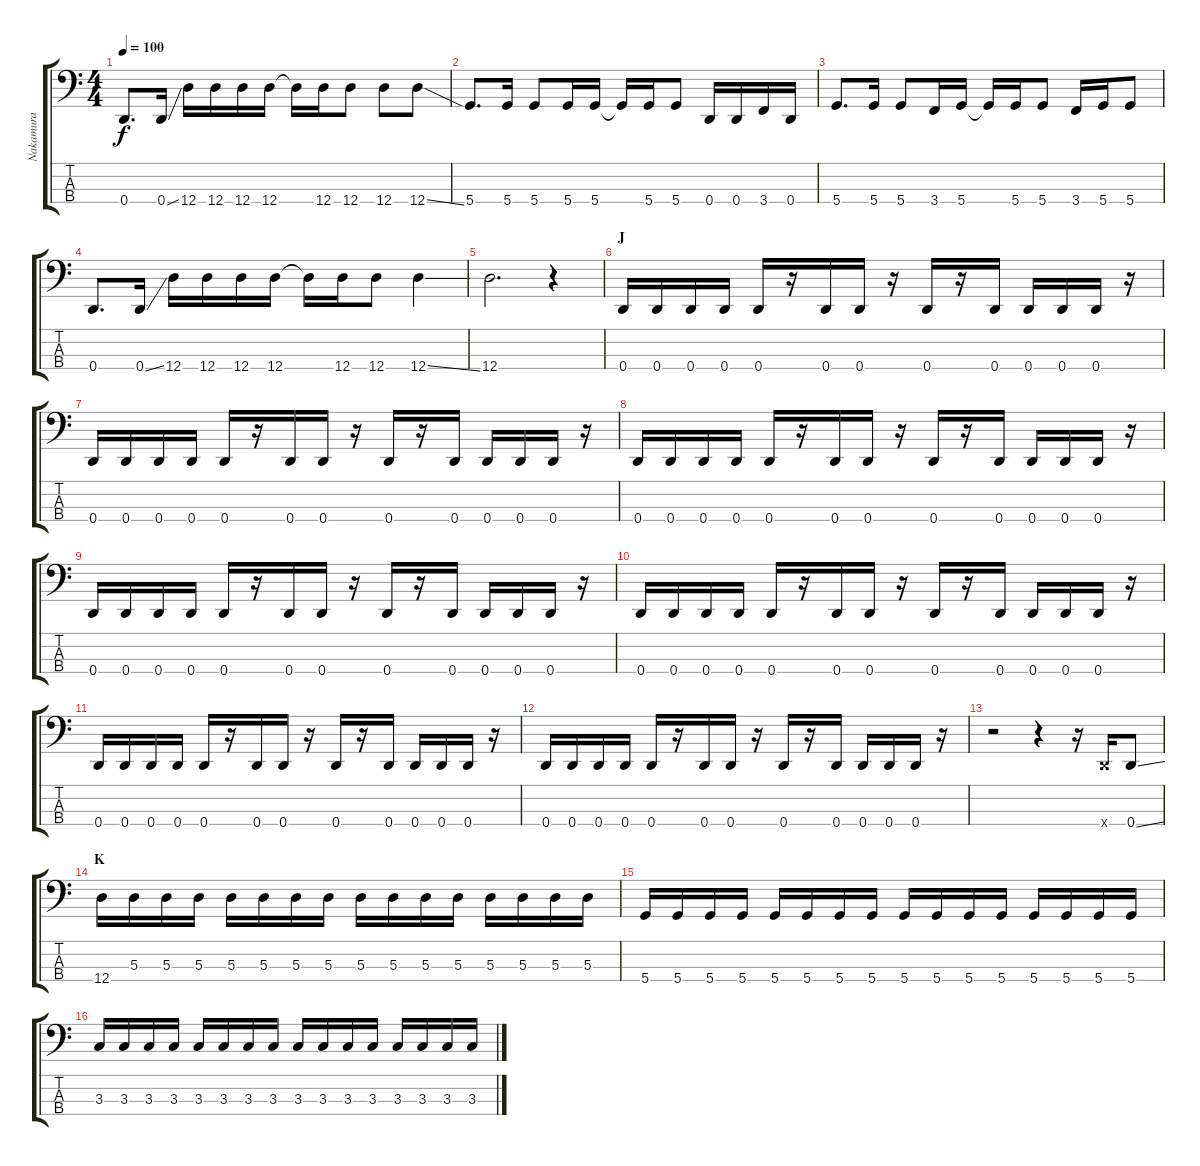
\track ("Nakamura" "Nakamura") {instrument electricbassfinger}
\staff {score tabs}
\tuning (G2 D2 A1 D1) {hide}
\ts (4 4)
\tempo 100
\clef f4
\ks c
0.4.8{d dy f} 0.4{ss}.16 12.4.16 12.4.16 12.4.16 12.4.16 12.4{t}.16 12.4.16 12.4.8 12.4.8 12.4{ss}.8 |
5.4.8{d} 5.4.16 5.4.8 5.4.16 5.4.16 5.4{t}.16 5.4.16 5.4.8 0.4.16 0.4.16 3.4.16 0.4.16 |
5.4.8{d} 5.4.16 5.4.8 3.4.16 5.4.16 5.4{t}.16 5.4.16 5.4.8 3.4.16 5.4.16 5.4.8 |
0.4.8{d} 0.4{ss}.16 12.4.16 12.4.16 12.4.16 12.4.16 12.4{t}.16 12.4.16 12.4.8 12.4{ss}.4 |
12.4.2{d} r.4 |
\section ("" "J")
0.4.16 0.4.16 0.4.16 0.4.16 0.4.16 r.16 0.4.16 0.4.16 r.16 0.4.16 r.16 0.4.16 0.4.16 0.4.16 0.4.16 r.16 |
0.4.16 0.4.16 0.4.16 0.4.16 0.4.16 r.16 0.4.16 0.4.16 r.16 0.4.16 r.16 0.4.16 0.4.16 0.4.16 0.4.16 r.16 |
0.4.16 0.4.16 0.4.16 0.4.16 0.4.16 r.16 0.4.16 0.4.16 r.16 0.4.16 r.16 0.4.16 0.4.16 0.4.16 0.4.16 r.16 |
0.4.16 0.4.16 0.4.16 0.4.16 0.4.16 r.16 0.4.16 0.4.16 r.16 0.4.16 r.16 0.4.16 0.4.16 0.4.16 0.4.16 r.16 |
0.4.16 0.4.16 0.4.16 0.4.16 0.4.16 r.16 0.4.16 0.4.16 r.16 0.4.16 r.16 0.4.16 0.4.16 0.4.16 0.4.16 r.16 |
0.4.16 0.4.16 0.4.16 0.4.16 0.4.16 r.16 0.4.16 0.4.16 r.16 0.4.16 r.16 0.4.16 0.4.16 0.4.16 0.4.16 r.16 |
0.4.16 0.4.16 0.4.16 0.4.16 0.4.16 r.16 0.4.16 0.4.16 r.16 0.4.16 r.16 0.4.16 0.4.16 0.4.16 0.4.16 r.16 |
r.2 r.4 r.16 0.4{x}.16 0.4{ss}.8 |
\section ("" "K")
12.4.16 5.3.16 5.3.16 5.3.16 5.3.16 5.3.16 5.3.16 5.3.16 5.3.16 5.3.16 5.3.16 5.3.16 5.3.16 5.3.16 5.3.16 5.3.16 |
5.4.16 5.4.16 5.4.16 5.4.16 5.4.16 5.4.16 5.4.16 5.4.16 5.4.16 5.4.16 5.4.16 5.4.16 5.4.16 5.4.16 5.4.16 5.4.16 |
3.3.16 3.3.16 3.3.16 3.3.16 3.3.16 3.3.16 3.3.16 3.3.16 3.3.16 3.3.16 3.3.16 3.3.16 3.3.16 3.3.16 3.3.16 3.3.16
